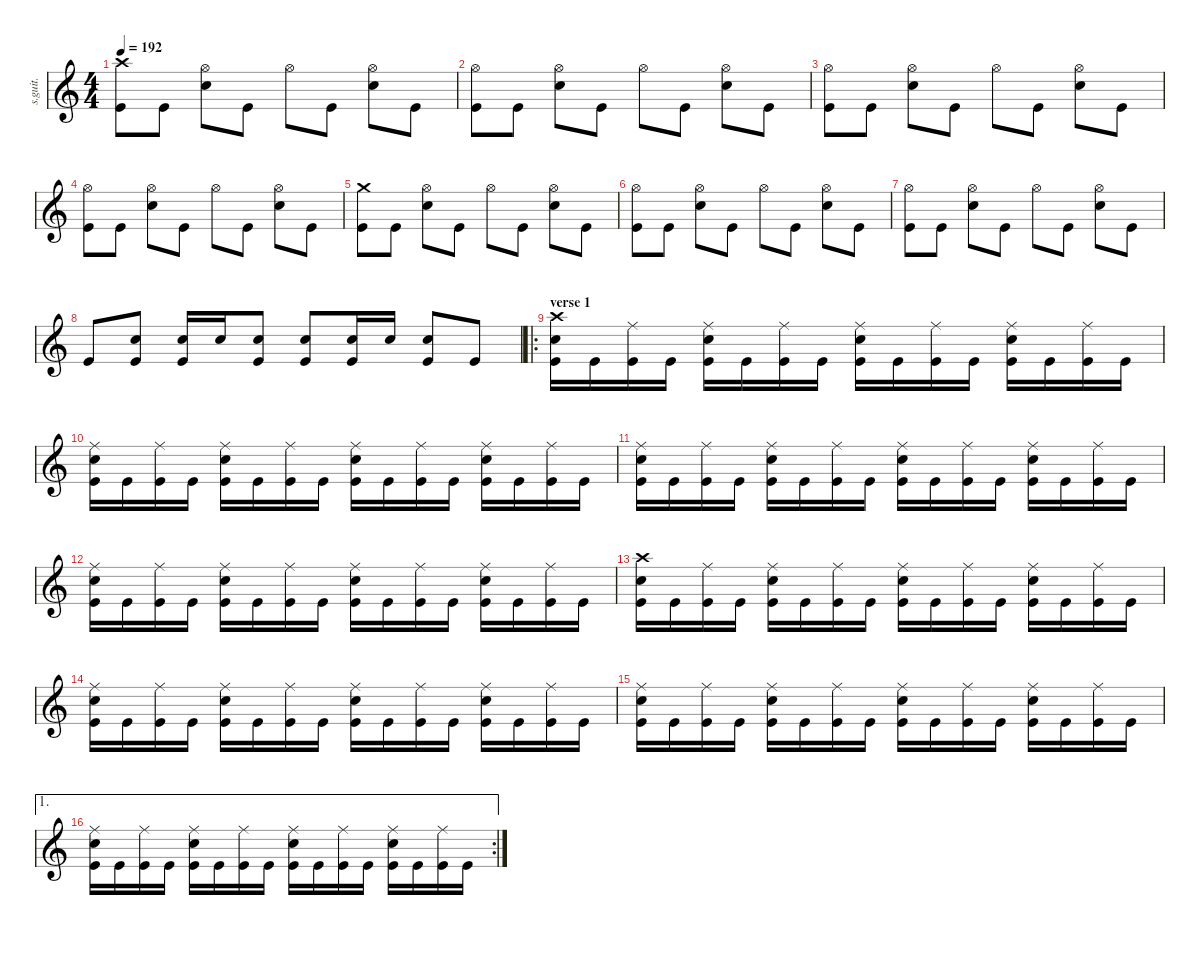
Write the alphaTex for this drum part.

\defaultSystemsLayout 4
\hideDynamics
\bracketExtendMode nobrackets
\track ("Jaska Raatikainen" "s.guit.") {instrument percussion}
\staff {score}
\articulation defaults
\ts (4 4)
\tempo 192
\clef g2
\ks c
("Crash high (hit)" "Kick (hit)").8{lyrics (0 "") lyrics (1 "") lyrics (2 "") lyrics (3 "") lyrics (4 "") dy f} "Kick (hit)".8{lyrics (0 "") lyrics (1 "") lyrics (2 "") lyrics (3 "") lyrics (4 "")} ("Hi-Hat (open)" "Electric Snare (hit)").8{lyrics (0 "") lyrics (1 "") lyrics (2 "") lyrics (3 "") lyrics (4 "")} "Kick (hit)".8{lyrics (0 "") lyrics (1 "") lyrics (2 "") lyrics (3 "") lyrics (4 "")} "Hi-Hat (open)".8{lyrics (0 "") lyrics (1 "") lyrics (2 "") lyrics (3 "") lyrics (4 "")} "Kick (hit)".8{lyrics (0 "") lyrics (1 "") lyrics (2 "") lyrics (3 "") lyrics (4 "")} ("Hi-Hat (open)" "Electric Snare (hit)").8{lyrics (0 "") lyrics (1 "") lyrics (2 "") lyrics (3 "") lyrics (4 "")} "Kick (hit)".8{lyrics (0 "") lyrics (1 "") lyrics (2 "") lyrics (3 "") lyrics (4 "")} |
("Hi-Hat (open)" "Kick (hit)").8{lyrics (0 "") lyrics (1 "") lyrics (2 "") lyrics (3 "") lyrics (4 "")} "Kick (hit)".8{lyrics (0 "") lyrics (1 "") lyrics (2 "") lyrics (3 "") lyrics (4 "")} ("Hi-Hat (open)" "Electric Snare (hit)").8{lyrics (0 "") lyrics (1 "") lyrics (2 "") lyrics (3 "") lyrics (4 "")} "Kick (hit)".8{lyrics (0 "") lyrics (1 "") lyrics (2 "") lyrics (3 "") lyrics (4 "")} "Hi-Hat (open)".8{lyrics (0 "") lyrics (1 "") lyrics (2 "") lyrics (3 "") lyrics (4 "")} "Kick (hit)".8{lyrics (0 "") lyrics (1 "") lyrics (2 "") lyrics (3 "") lyrics (4 "")} ("Hi-Hat (open)" "Electric Snare (hit)").8{lyrics (0 "") lyrics (1 "") lyrics (2 "") lyrics (3 "") lyrics (4 "")} "Kick (hit)".8{lyrics (0 "") lyrics (1 "") lyrics (2 "") lyrics (3 "") lyrics (4 "")} |
("Hi-Hat (open)" "Kick (hit)").8{lyrics (0 "") lyrics (1 "") lyrics (2 "") lyrics (3 "") lyrics (4 "")} "Kick (hit)".8{lyrics (0 "") lyrics (1 "") lyrics (2 "") lyrics (3 "") lyrics (4 "")} ("Hi-Hat (open)" "Electric Snare (hit)").8{lyrics (0 "") lyrics (1 "") lyrics (2 "") lyrics (3 "") lyrics (4 "")} "Kick (hit)".8{lyrics (0 "") lyrics (1 "") lyrics (2 "") lyrics (3 "") lyrics (4 "")} "Hi-Hat (open)".8{lyrics (0 "") lyrics (1 "") lyrics (2 "") lyrics (3 "") lyrics (4 "")} "Kick (hit)".8{lyrics (0 "") lyrics (1 "") lyrics (2 "") lyrics (3 "") lyrics (4 "")} ("Hi-Hat (open)" "Electric Snare (hit)").8{lyrics (0 "") lyrics (1 "") lyrics (2 "") lyrics (3 "") lyrics (4 "")} "Kick (hit)".8{lyrics (0 "") lyrics (1 "") lyrics (2 "") lyrics (3 "") lyrics (4 "")} |
("Hi-Hat (open)" "Kick (hit)").8{lyrics (0 "") lyrics (1 "") lyrics (2 "") lyrics (3 "") lyrics (4 "")} "Kick (hit)".8{lyrics (0 "") lyrics (1 "") lyrics (2 "") lyrics (3 "") lyrics (4 "")} ("Hi-Hat (open)" "Electric Snare (hit)").8{lyrics (0 "") lyrics (1 "") lyrics (2 "") lyrics (3 "") lyrics (4 "")} "Kick (hit)".8{lyrics (0 "") lyrics (1 "") lyrics (2 "") lyrics (3 "") lyrics (4 "")} "Hi-Hat (open)".8{lyrics (0 "") lyrics (1 "") lyrics (2 "") lyrics (3 "") lyrics (4 "")} "Kick (hit)".8{lyrics (0 "") lyrics (1 "") lyrics (2 "") lyrics (3 "") lyrics (4 "")} ("Hi-Hat (open)" "Electric Snare (hit)").8{lyrics (0 "") lyrics (1 "") lyrics (2 "") lyrics (3 "") lyrics (4 "")} "Kick (hit)".8{lyrics (0 "") lyrics (1 "") lyrics (2 "") lyrics (3 "") lyrics (4 "")} |
("Crash medium (hit)" "Kick (hit)").8{lyrics (0 "") lyrics (1 "") lyrics (2 "") lyrics (3 "") lyrics (4 "")} "Kick (hit)".8{lyrics (0 "") lyrics (1 "") lyrics (2 "") lyrics (3 "") lyrics (4 "")} ("Hi-Hat (open)" "Electric Snare (hit)").8{lyrics (0 "") lyrics (1 "") lyrics (2 "") lyrics (3 "") lyrics (4 "")} "Kick (hit)".8{lyrics (0 "") lyrics (1 "") lyrics (2 "") lyrics (3 "") lyrics (4 "")} "Hi-Hat (open)".8{lyrics (0 "") lyrics (1 "") lyrics (2 "") lyrics (3 "") lyrics (4 "")} "Kick (hit)".8{lyrics (0 "") lyrics (1 "") lyrics (2 "") lyrics (3 "") lyrics (4 "")} ("Hi-Hat (open)" "Electric Snare (hit)").8{lyrics (0 "") lyrics (1 "") lyrics (2 "") lyrics (3 "") lyrics (4 "")} "Kick (hit)".8{lyrics (0 "") lyrics (1 "") lyrics (2 "") lyrics (3 "") lyrics (4 "")} |
("Hi-Hat (open)" "Kick (hit)").8{lyrics (0 "") lyrics (1 "") lyrics (2 "") lyrics (3 "") lyrics (4 "")} "Kick (hit)".8{lyrics (0 "") lyrics (1 "") lyrics (2 "") lyrics (3 "") lyrics (4 "")} ("Hi-Hat (open)" "Electric Snare (hit)").8{lyrics (0 "") lyrics (1 "") lyrics (2 "") lyrics (3 "") lyrics (4 "")} "Kick (hit)".8{lyrics (0 "") lyrics (1 "") lyrics (2 "") lyrics (3 "") lyrics (4 "")} "Hi-Hat (open)".8{lyrics (0 "") lyrics (1 "") lyrics (2 "") lyrics (3 "") lyrics (4 "")} "Kick (hit)".8{lyrics (0 "") lyrics (1 "") lyrics (2 "") lyrics (3 "") lyrics (4 "")} ("Hi-Hat (open)" "Electric Snare (hit)").8{lyrics (0 "") lyrics (1 "") lyrics (2 "") lyrics (3 "") lyrics (4 "")} "Kick (hit)".8{lyrics (0 "") lyrics (1 "") lyrics (2 "") lyrics (3 "") lyrics (4 "")} |
("Hi-Hat (open)" "Kick (hit)").8{lyrics (0 "") lyrics (1 "") lyrics (2 "") lyrics (3 "") lyrics (4 "")} "Kick (hit)".8{lyrics (0 "") lyrics (1 "") lyrics (2 "") lyrics (3 "") lyrics (4 "")} ("Hi-Hat (open)" "Electric Snare (hit)").8{lyrics (0 "") lyrics (1 "") lyrics (2 "") lyrics (3 "") lyrics (4 "")} "Kick (hit)".8{lyrics (0 "") lyrics (1 "") lyrics (2 "") lyrics (3 "") lyrics (4 "")} "Hi-Hat (open)".8{lyrics (0 "") lyrics (1 "") lyrics (2 "") lyrics (3 "") lyrics (4 "")} "Kick (hit)".8{lyrics (0 "") lyrics (1 "") lyrics (2 "") lyrics (3 "") lyrics (4 "")} ("Hi-Hat (open)" "Electric Snare (hit)").8{lyrics (0 "") lyrics (1 "") lyrics (2 "") lyrics (3 "") lyrics (4 "")} "Kick (hit)".8{lyrics (0 "") lyrics (1 "") lyrics (2 "") lyrics (3 "") lyrics (4 "")} |
"Kick (hit)".8{lyrics (0 "") lyrics (1 "") lyrics (2 "") lyrics (3 "") lyrics (4 "")} ("Electric Snare (hit)" "Kick (hit)").8{lyrics (0 "") lyrics (1 "") lyrics (2 "") lyrics (3 "") lyrics (4 "")} ("Electric Snare (hit)" "Kick (hit)").16{lyrics (0 "") lyrics (1 "") lyrics (2 "") lyrics (3 "") lyrics (4 "")} "Electric Snare (hit)".16{lyrics (0 "") lyrics (1 "") lyrics (2 "") lyrics (3 "") lyrics (4 "")} ("Electric Snare (hit)" "Kick (hit)").8{lyrics (0 "") lyrics (1 "") lyrics (2 "") lyrics (3 "") lyrics (4 "")} ("Electric Snare (hit)" "Kick (hit)").8{lyrics (0 "") lyrics (1 "") lyrics (2 "") lyrics (3 "") lyrics (4 "")} ("Electric Snare (hit)" "Kick (hit)").16{lyrics (0 "") lyrics (1 "") lyrics (2 "") lyrics (3 "") lyrics (4 "")} "Electric Snare (hit)".16{lyrics (0 "") lyrics (1 "") lyrics (2 "") lyrics (3 "") lyrics (4 "")} ("Electric Snare (hit)" "Kick (hit)").8{lyrics (0 "") lyrics (1 "") lyrics (2 "") lyrics (3 "") lyrics (4 "")} "Kick (hit)".8{lyrics (0 "") lyrics (1 "") lyrics (2 "") lyrics (3 "") lyrics (4 "")} |
\ro
\section ("" "verse 1")
("Crash high (hit)" "Electric Snare (hit)" "Kick (hit)").16{lyrics (0 "") lyrics (1 "") lyrics (2 "") lyrics (3 "") lyrics (4 "")} "Kick (hit)".16{lyrics (0 "") lyrics (1 "") lyrics (2 "") lyrics (3 "") lyrics (4 "")} ("Ride (middle)" "Kick (hit)").16{lyrics (0 "") lyrics (1 "") lyrics (2 "") lyrics (3 "") lyrics (4 "")} "Kick (hit)".16{lyrics (0 "") lyrics (1 "") lyrics (2 "") lyrics (3 "") lyrics (4 "")} ("Ride (middle)" "Electric Snare (hit)" "Kick (hit)").16{lyrics (0 "") lyrics (1 "") lyrics (2 "") lyrics (3 "") lyrics (4 "")} "Kick (hit)".16{lyrics (0 "") lyrics (1 "") lyrics (2 "") lyrics (3 "") lyrics (4 "")} ("Ride (middle)" "Kick (hit)").16{lyrics (0 "") lyrics (1 "") lyrics (2 "") lyrics (3 "") lyrics (4 "")} "Kick (hit)".16{lyrics (0 "") lyrics (1 "") lyrics (2 "") lyrics (3 "") lyrics (4 "")} ("Ride (middle)" "Electric Snare (hit)" "Kick (hit)").16{lyrics (0 "") lyrics (1 "") lyrics (2 "") lyrics (3 "") lyrics (4 "")} "Kick (hit)".16{lyrics (0 "") lyrics (1 "") lyrics (2 "") lyrics (3 "") lyrics (4 "")} ("Ride (middle)" "Kick (hit)").16{lyrics (0 "") lyrics (1 "") lyrics (2 "") lyrics (3 "") lyrics (4 "")} "Kick (hit)".16{lyrics (0 "") lyrics (1 "") lyrics (2 "") lyrics (3 "") lyrics (4 "")} ("Ride (middle)" "Electric Snare (hit)" "Kick (hit)").16{lyrics (0 "") lyrics (1 "") lyrics (2 "") lyrics (3 "") lyrics (4 "")} "Kick (hit)".16{lyrics (0 "") lyrics (1 "") lyrics (2 "") lyrics (3 "") lyrics (4 "")} ("Ride (middle)" "Kick (hit)").16{lyrics (0 "") lyrics (1 "") lyrics (2 "") lyrics (3 "") lyrics (4 "")} "Kick (hit)".16{lyrics (0 "") lyrics (1 "") lyrics (2 "") lyrics (3 "") lyrics (4 "")} |
("Ride (middle)" "Electric Snare (hit)" "Kick (hit)").16{lyrics (0 "") lyrics (1 "") lyrics (2 "") lyrics (3 "") lyrics (4 "")} "Kick (hit)".16{lyrics (0 "") lyrics (1 "") lyrics (2 "") lyrics (3 "") lyrics (4 "")} ("Ride (middle)" "Kick (hit)").16{lyrics (0 "") lyrics (1 "") lyrics (2 "") lyrics (3 "") lyrics (4 "")} "Kick (hit)".16{lyrics (0 "") lyrics (1 "") lyrics (2 "") lyrics (3 "") lyrics (4 "")} ("Ride (middle)" "Electric Snare (hit)" "Kick (hit)").16{lyrics (0 "") lyrics (1 "") lyrics (2 "") lyrics (3 "") lyrics (4 "")} "Kick (hit)".16{lyrics (0 "") lyrics (1 "") lyrics (2 "") lyrics (3 "") lyrics (4 "")} ("Ride (middle)" "Kick (hit)").16{lyrics (0 "") lyrics (1 "") lyrics (2 "") lyrics (3 "") lyrics (4 "")} "Kick (hit)".16{lyrics (0 "") lyrics (1 "") lyrics (2 "") lyrics (3 "") lyrics (4 "")} ("Ride (middle)" "Electric Snare (hit)" "Kick (hit)").16{lyrics (0 "") lyrics (1 "") lyrics (2 "") lyrics (3 "") lyrics (4 "")} "Kick (hit)".16{lyrics (0 "") lyrics (1 "") lyrics (2 "") lyrics (3 "") lyrics (4 "")} ("Ride (middle)" "Kick (hit)").16{lyrics (0 "") lyrics (1 "") lyrics (2 "") lyrics (3 "") lyrics (4 "")} "Kick (hit)".16{lyrics (0 "") lyrics (1 "") lyrics (2 "") lyrics (3 "") lyrics (4 "")} ("Ride (middle)" "Electric Snare (hit)" "Kick (hit)").16{lyrics (0 "") lyrics (1 "") lyrics (2 "") lyrics (3 "") lyrics (4 "")} "Kick (hit)".16{lyrics (0 "") lyrics (1 "") lyrics (2 "") lyrics (3 "") lyrics (4 "")} ("Ride (middle)" "Kick (hit)").16{lyrics (0 "") lyrics (1 "") lyrics (2 "") lyrics (3 "") lyrics (4 "")} "Kick (hit)".16{lyrics (0 "") lyrics (1 "") lyrics (2 "") lyrics (3 "") lyrics (4 "")} |
("Ride (middle)" "Electric Snare (hit)" "Kick (hit)").16{lyrics (0 "") lyrics (1 "") lyrics (2 "") lyrics (3 "") lyrics (4 "")} "Kick (hit)".16{lyrics (0 "") lyrics (1 "") lyrics (2 "") lyrics (3 "") lyrics (4 "")} ("Ride (middle)" "Kick (hit)").16{lyrics (0 "") lyrics (1 "") lyrics (2 "") lyrics (3 "") lyrics (4 "")} "Kick (hit)".16{lyrics (0 "") lyrics (1 "") lyrics (2 "") lyrics (3 "") lyrics (4 "")} ("Ride (middle)" "Electric Snare (hit)" "Kick (hit)").16{lyrics (0 "") lyrics (1 "") lyrics (2 "") lyrics (3 "") lyrics (4 "")} "Kick (hit)".16{lyrics (0 "") lyrics (1 "") lyrics (2 "") lyrics (3 "") lyrics (4 "")} ("Ride (middle)" "Kick (hit)").16{lyrics (0 "") lyrics (1 "") lyrics (2 "") lyrics (3 "") lyrics (4 "")} "Kick (hit)".16{lyrics (0 "") lyrics (1 "") lyrics (2 "") lyrics (3 "") lyrics (4 "")} ("Ride (middle)" "Electric Snare (hit)" "Kick (hit)").16{lyrics (0 "") lyrics (1 "") lyrics (2 "") lyrics (3 "") lyrics (4 "")} "Kick (hit)".16{lyrics (0 "") lyrics (1 "") lyrics (2 "") lyrics (3 "") lyrics (4 "")} ("Ride (middle)" "Kick (hit)").16{lyrics (0 "") lyrics (1 "") lyrics (2 "") lyrics (3 "") lyrics (4 "")} "Kick (hit)".16{lyrics (0 "") lyrics (1 "") lyrics (2 "") lyrics (3 "") lyrics (4 "")} ("Ride (middle)" "Electric Snare (hit)" "Kick (hit)").16{lyrics (0 "") lyrics (1 "") lyrics (2 "") lyrics (3 "") lyrics (4 "")} "Kick (hit)".16{lyrics (0 "") lyrics (1 "") lyrics (2 "") lyrics (3 "") lyrics (4 "")} ("Ride (middle)" "Kick (hit)").16{lyrics (0 "") lyrics (1 "") lyrics (2 "") lyrics (3 "") lyrics (4 "")} "Kick (hit)".16{lyrics (0 "") lyrics (1 "") lyrics (2 "") lyrics (3 "") lyrics (4 "")} |
("Ride (middle)" "Electric Snare (hit)" "Kick (hit)").16{lyrics (0 "") lyrics (1 "") lyrics (2 "") lyrics (3 "") lyrics (4 "")} "Kick (hit)".16{lyrics (0 "") lyrics (1 "") lyrics (2 "") lyrics (3 "") lyrics (4 "")} ("Ride (middle)" "Kick (hit)").16{lyrics (0 "") lyrics (1 "") lyrics (2 "") lyrics (3 "") lyrics (4 "")} "Kick (hit)".16{lyrics (0 "") lyrics (1 "") lyrics (2 "") lyrics (3 "") lyrics (4 "")} ("Ride (middle)" "Electric Snare (hit)" "Kick (hit)").16{lyrics (0 "") lyrics (1 "") lyrics (2 "") lyrics (3 "") lyrics (4 "")} "Kick (hit)".16{lyrics (0 "") lyrics (1 "") lyrics (2 "") lyrics (3 "") lyrics (4 "")} ("Ride (middle)" "Kick (hit)").16{lyrics (0 "") lyrics (1 "") lyrics (2 "") lyrics (3 "") lyrics (4 "")} "Kick (hit)".16{lyrics (0 "") lyrics (1 "") lyrics (2 "") lyrics (3 "") lyrics (4 "")} ("Ride (middle)" "Electric Snare (hit)" "Kick (hit)").16{lyrics (0 "") lyrics (1 "") lyrics (2 "") lyrics (3 "") lyrics (4 "")} "Kick (hit)".16{lyrics (0 "") lyrics (1 "") lyrics (2 "") lyrics (3 "") lyrics (4 "")} ("Ride (middle)" "Kick (hit)").16{lyrics (0 "") lyrics (1 "") lyrics (2 "") lyrics (3 "") lyrics (4 "")} "Kick (hit)".16{lyrics (0 "") lyrics (1 "") lyrics (2 "") lyrics (3 "") lyrics (4 "")} ("Ride (middle)" "Electric Snare (hit)" "Kick (hit)").16{lyrics (0 "") lyrics (1 "") lyrics (2 "") lyrics (3 "") lyrics (4 "")} "Kick (hit)".16{lyrics (0 "") lyrics (1 "") lyrics (2 "") lyrics (3 "") lyrics (4 "")} ("Ride (middle)" "Kick (hit)").16{lyrics (0 "") lyrics (1 "") lyrics (2 "") lyrics (3 "") lyrics (4 "")} "Kick (hit)".16{lyrics (0 "") lyrics (1 "") lyrics (2 "") lyrics (3 "") lyrics (4 "")} |
("Crash high (hit)" "Electric Snare (hit)" "Kick (hit)").16{lyrics (0 "") lyrics (1 "") lyrics (2 "") lyrics (3 "") lyrics (4 "")} "Kick (hit)".16{lyrics (0 "") lyrics (1 "") lyrics (2 "") lyrics (3 "") lyrics (4 "")} ("Ride (middle)" "Kick (hit)").16{lyrics (0 "") lyrics (1 "") lyrics (2 "") lyrics (3 "") lyrics (4 "")} "Kick (hit)".16{lyrics (0 "") lyrics (1 "") lyrics (2 "") lyrics (3 "") lyrics (4 "")} ("Ride (middle)" "Electric Snare (hit)" "Kick (hit)").16{lyrics (0 "") lyrics (1 "") lyrics (2 "") lyrics (3 "") lyrics (4 "")} "Kick (hit)".16{lyrics (0 "") lyrics (1 "") lyrics (2 "") lyrics (3 "") lyrics (4 "")} ("Ride (middle)" "Kick (hit)").16{lyrics (0 "") lyrics (1 "") lyrics (2 "") lyrics (3 "") lyrics (4 "")} "Kick (hit)".16{lyrics (0 "") lyrics (1 "") lyrics (2 "") lyrics (3 "") lyrics (4 "")} ("Ride (middle)" "Electric Snare (hit)" "Kick (hit)").16{lyrics (0 "") lyrics (1 "") lyrics (2 "") lyrics (3 "") lyrics (4 "")} "Kick (hit)".16{lyrics (0 "") lyrics (1 "") lyrics (2 "") lyrics (3 "") lyrics (4 "")} ("Ride (middle)" "Kick (hit)").16{lyrics (0 "") lyrics (1 "") lyrics (2 "") lyrics (3 "") lyrics (4 "")} "Kick (hit)".16{lyrics (0 "") lyrics (1 "") lyrics (2 "") lyrics (3 "") lyrics (4 "")} ("Ride (middle)" "Electric Snare (hit)" "Kick (hit)").16{lyrics (0 "") lyrics (1 "") lyrics (2 "") lyrics (3 "") lyrics (4 "")} "Kick (hit)".16{lyrics (0 "") lyrics (1 "") lyrics (2 "") lyrics (3 "") lyrics (4 "")} ("Ride (middle)" "Kick (hit)").16{lyrics (0 "") lyrics (1 "") lyrics (2 "") lyrics (3 "") lyrics (4 "")} "Kick (hit)".16{lyrics (0 "") lyrics (1 "") lyrics (2 "") lyrics (3 "") lyrics (4 "")} |
("Ride (middle)" "Electric Snare (hit)" "Kick (hit)").16{lyrics (0 "") lyrics (1 "") lyrics (2 "") lyrics (3 "") lyrics (4 "")} "Kick (hit)".16{lyrics (0 "") lyrics (1 "") lyrics (2 "") lyrics (3 "") lyrics (4 "")} ("Ride (middle)" "Kick (hit)").16{lyrics (0 "") lyrics (1 "") lyrics (2 "") lyrics (3 "") lyrics (4 "")} "Kick (hit)".16{lyrics (0 "") lyrics (1 "") lyrics (2 "") lyrics (3 "") lyrics (4 "")} ("Ride (middle)" "Electric Snare (hit)" "Kick (hit)").16{lyrics (0 "") lyrics (1 "") lyrics (2 "") lyrics (3 "") lyrics (4 "")} "Kick (hit)".16{lyrics (0 "") lyrics (1 "") lyrics (2 "") lyrics (3 "") lyrics (4 "")} ("Ride (middle)" "Kick (hit)").16{lyrics (0 "") lyrics (1 "") lyrics (2 "") lyrics (3 "") lyrics (4 "")} "Kick (hit)".16{lyrics (0 "") lyrics (1 "") lyrics (2 "") lyrics (3 "") lyrics (4 "")} ("Ride (middle)" "Electric Snare (hit)" "Kick (hit)").16{lyrics (0 "") lyrics (1 "") lyrics (2 "") lyrics (3 "") lyrics (4 "")} "Kick (hit)".16{lyrics (0 "") lyrics (1 "") lyrics (2 "") lyrics (3 "") lyrics (4 "")} ("Ride (middle)" "Kick (hit)").16{lyrics (0 "") lyrics (1 "") lyrics (2 "") lyrics (3 "") lyrics (4 "")} "Kick (hit)".16{lyrics (0 "") lyrics (1 "") lyrics (2 "") lyrics (3 "") lyrics (4 "")} ("Ride (middle)" "Electric Snare (hit)" "Kick (hit)").16{lyrics (0 "") lyrics (1 "") lyrics (2 "") lyrics (3 "") lyrics (4 "")} "Kick (hit)".16{lyrics (0 "") lyrics (1 "") lyrics (2 "") lyrics (3 "") lyrics (4 "")} ("Ride (middle)" "Kick (hit)").16{lyrics (0 "") lyrics (1 "") lyrics (2 "") lyrics (3 "") lyrics (4 "")} "Kick (hit)".16{lyrics (0 "") lyrics (1 "") lyrics (2 "") lyrics (3 "") lyrics (4 "")} |
("Ride (middle)" "Electric Snare (hit)" "Kick (hit)").16{lyrics (0 "") lyrics (1 "") lyrics (2 "") lyrics (3 "") lyrics (4 "")} "Kick (hit)".16{lyrics (0 "") lyrics (1 "") lyrics (2 "") lyrics (3 "") lyrics (4 "")} ("Ride (middle)" "Kick (hit)").16{lyrics (0 "") lyrics (1 "") lyrics (2 "") lyrics (3 "") lyrics (4 "")} "Kick (hit)".16{lyrics (0 "") lyrics (1 "") lyrics (2 "") lyrics (3 "") lyrics (4 "")} ("Ride (middle)" "Electric Snare (hit)" "Kick (hit)").16{lyrics (0 "") lyrics (1 "") lyrics (2 "") lyrics (3 "") lyrics (4 "")} "Kick (hit)".16{lyrics (0 "") lyrics (1 "") lyrics (2 "") lyrics (3 "") lyrics (4 "")} ("Ride (middle)" "Kick (hit)").16{lyrics (0 "") lyrics (1 "") lyrics (2 "") lyrics (3 "") lyrics (4 "")} "Kick (hit)".16{lyrics (0 "") lyrics (1 "") lyrics (2 "") lyrics (3 "") lyrics (4 "")} ("Ride (middle)" "Electric Snare (hit)" "Kick (hit)").16{lyrics (0 "") lyrics (1 "") lyrics (2 "") lyrics (3 "") lyrics (4 "")} "Kick (hit)".16{lyrics (0 "") lyrics (1 "") lyrics (2 "") lyrics (3 "") lyrics (4 "")} ("Ride (middle)" "Kick (hit)").16{lyrics (0 "") lyrics (1 "") lyrics (2 "") lyrics (3 "") lyrics (4 "")} "Kick (hit)".16{lyrics (0 "") lyrics (1 "") lyrics (2 "") lyrics (3 "") lyrics (4 "")} ("Ride (middle)" "Electric Snare (hit)" "Kick (hit)").16{lyrics (0 "") lyrics (1 "") lyrics (2 "") lyrics (3 "") lyrics (4 "")} "Kick (hit)".16{lyrics (0 "") lyrics (1 "") lyrics (2 "") lyrics (3 "") lyrics (4 "")} ("Ride (middle)" "Kick (hit)").16{lyrics (0 "") lyrics (1 "") lyrics (2 "") lyrics (3 "") lyrics (4 "")} "Kick (hit)".16{lyrics (0 "") lyrics (1 "") lyrics (2 "") lyrics (3 "") lyrics (4 "")} |
\ae 1
\rc 2
("Ride (middle)" "Electric Snare (hit)" "Kick (hit)").16{lyrics (0 "") lyrics (1 "") lyrics (2 "") lyrics (3 "") lyrics (4 "")} "Kick (hit)".16{lyrics (0 "") lyrics (1 "") lyrics (2 "") lyrics (3 "") lyrics (4 "")} ("Ride (middle)" "Kick (hit)").16{lyrics (0 "") lyrics (1 "") lyrics (2 "") lyrics (3 "") lyrics (4 "")} "Kick (hit)".16{lyrics (0 "") lyrics (1 "") lyrics (2 "") lyrics (3 "") lyrics (4 "")} ("Ride (middle)" "Electric Snare (hit)" "Kick (hit)").16{lyrics (0 "") lyrics (1 "") lyrics (2 "") lyrics (3 "") lyrics (4 "")} "Kick (hit)".16{lyrics (0 "") lyrics (1 "") lyrics (2 "") lyrics (3 "") lyrics (4 "")} ("Ride (middle)" "Kick (hit)").16{lyrics (0 "") lyrics (1 "") lyrics (2 "") lyrics (3 "") lyrics (4 "")} "Kick (hit)".16{lyrics (0 "") lyrics (1 "") lyrics (2 "") lyrics (3 "") lyrics (4 "")} ("Ride (middle)" "Electric Snare (hit)" "Kick (hit)").16{lyrics (0 "") lyrics (1 "") lyrics (2 "") lyrics (3 "") lyrics (4 "")} "Kick (hit)".16{lyrics (0 "") lyrics (1 "") lyrics (2 "") lyrics (3 "") lyrics (4 "")} ("Ride (middle)" "Kick (hit)").16{lyrics (0 "") lyrics (1 "") lyrics (2 "") lyrics (3 "") lyrics (4 "")} "Kick (hit)".16{lyrics (0 "") lyrics (1 "") lyrics (2 "") lyrics (3 "") lyrics (4 "")} ("Ride (middle)" "Electric Snare (hit)" "Kick (hit)").16{lyrics (0 "") lyrics (1 "") lyrics (2 "") lyrics (3 "") lyrics (4 "")} "Kick (hit)".16{lyrics (0 "") lyrics (1 "") lyrics (2 "") lyrics (3 "") lyrics (4 "")} ("Ride (middle)" "Kick (hit)").16{lyrics (0 "") lyrics (1 "") lyrics (2 "") lyrics (3 "") lyrics (4 "")} "Kick (hit)".16{lyrics (0 "") lyrics (1 "") lyrics (2 "") lyrics (3 "") lyrics (4 "")}
